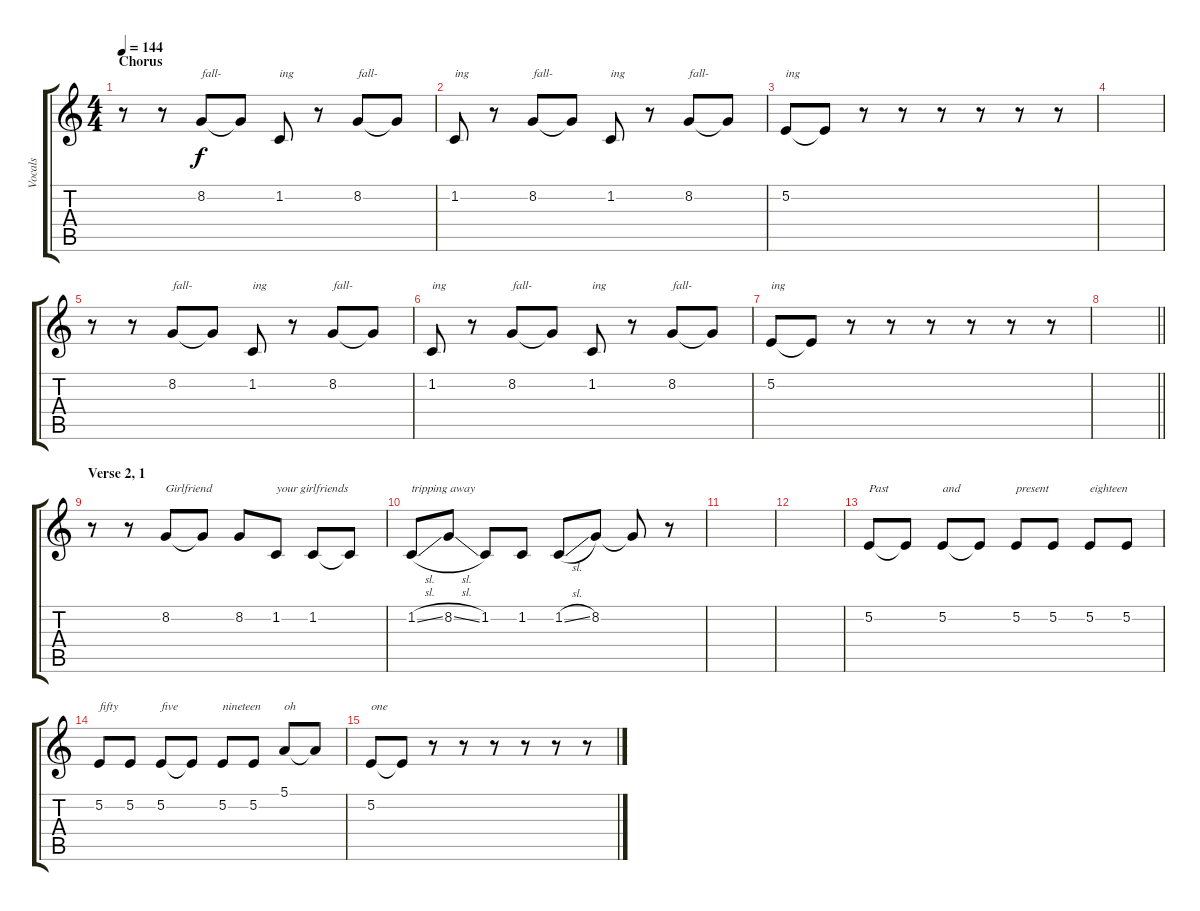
\track ("Vocals" "Vocals") {instrument altosax}
\staff {score tabs}
\tuning (E4 B3 G3 D3 A2 E2) {hide}
\ts (4 4)
\section ("" "Chorus")
\tempo 144
\clef g2
\ks c
r.8{dy f} r.8 8.2.8{txt "fall-"} 8.2{t}.8 1.2.8{txt "ing"} r.8 8.2.8{txt "fall-"} 8.2{t}.8 |
1.2.8{txt "ing"} r.8 8.2.8{txt "fall-"} 8.2{t}.8 1.2.8{txt "ing"} r.8 8.2.8{txt "fall-"} 8.2{t}.8 |
5.2.8{txt "ing"} 5.2{t}.8 r.8 r.8 r.8 r.8 r.8 r.8 |
|
r.8 r.8 8.2.8{txt "fall-"} 8.2{t}.8 1.2.8{txt "ing"} r.8 8.2.8{txt "fall-"} 8.2{t}.8 |
1.2.8{txt "ing"} r.8 8.2.8{txt "fall-"} 8.2{t}.8 1.2.8{txt "ing"} r.8 8.2.8{txt "fall-"} 8.2{t}.8 |
5.2.8{txt "ing"} 5.2{t}.8 r.8 r.8 r.8 r.8 r.8 r.8 |
\barLineRight lightlight
|
\section ("" "Verse 2, 1")
r.8 r.8 8.2.8{txt "Girlfriend"} 8.2{t}.8 8.2.8 1.2.8{txt "your girlfriends"} 1.2.8 1.2{t}.8 |
1.2{sl}.8{txt "tripping away"} 8.2{sl}.8 1.2.8 1.2.8 1.2{sl}.8 8.2.8 8.2{t}.8 r.8 |
|
|
5.2.8{txt "Past"} 5.2{t}.8 5.2.8{txt "and"} 5.2{t}.8 5.2.8{txt "present"} 5.2.8 5.2.8{txt "eighteen"} 5.2.8 |
5.2.8{txt "fifty"} 5.2.8 5.2.8{txt "five"} 5.2{t}.8 5.2.8{txt "nineteen"} 5.2.8 5.1.8{txt "oh"} 5.1{t}.8 |
5.2.8{txt "one"} 5.2{t}.8 r.8 r.8 r.8 r.8 r.8 r.8
